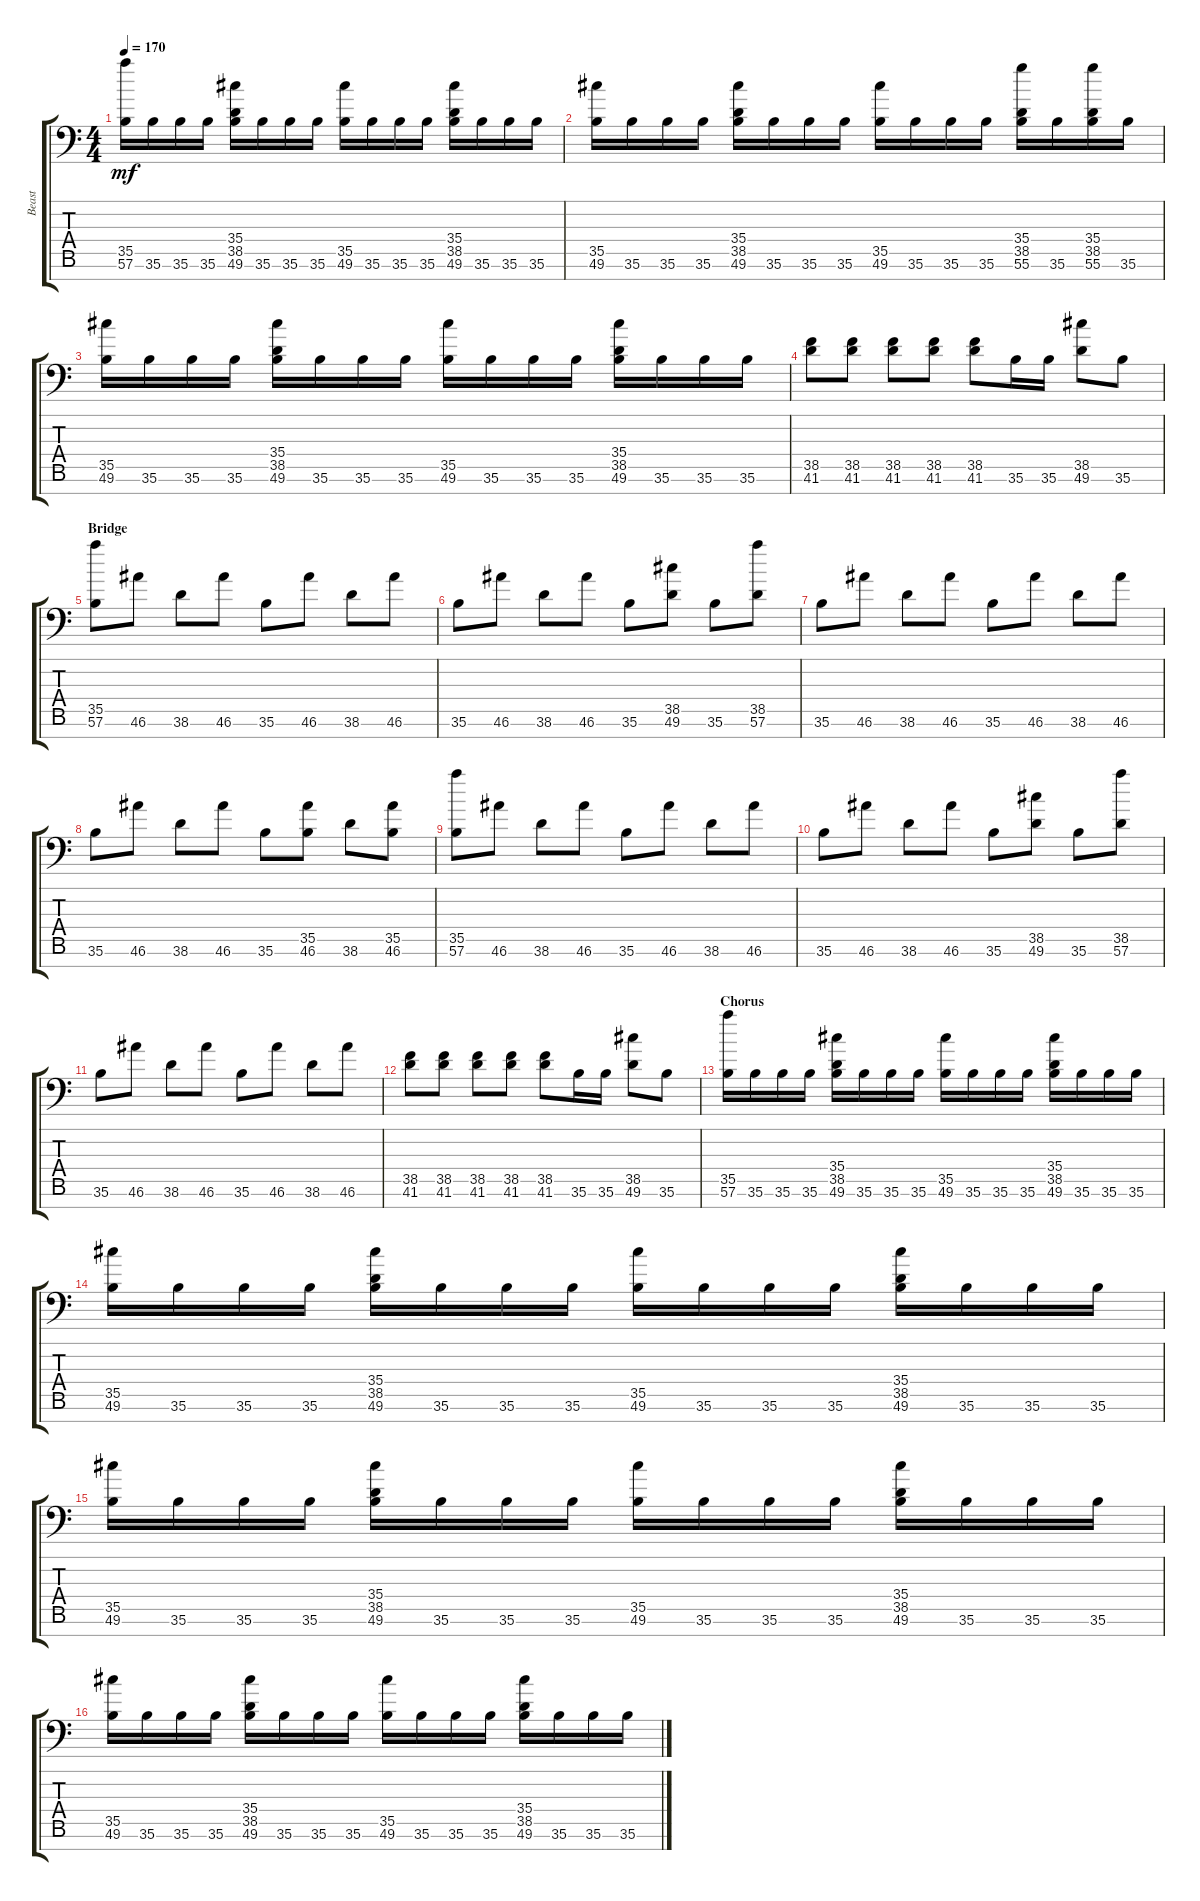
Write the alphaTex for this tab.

\track ("Beast" "Beast") {instrument acousticgrandpiano}
\staff {score tabs}
\tuning (C-1 C-1 C-1 C-1 C-1 C-1 C-1) {hide}
\ts (4 4)
\tempo 170
\clef f4
\ks c
(35.5 57.6).16{dy mf} 35.6.16 35.6.16 35.6.16 (35.4 38.5 49.6).16 35.6.16 35.6.16 35.6.16 (35.5 49.6).16 35.6.16 35.6.16 35.6.16 (35.4 38.5 49.6).16 35.6.16 35.6.16 35.6.16 |
(35.5 49.6).16 35.6.16 35.6.16 35.6.16 (35.4 38.5 49.6).16 35.6.16 35.6.16 35.6.16 (35.5 49.6).16 35.6.16 35.6.16 35.6.16 (35.4 38.5 55.6).16 35.6.16 (35.4 38.5 55.6).16 35.6.16 |
(35.5 49.6).16 35.6.16 35.6.16 35.6.16 (35.4 38.5 49.6).16 35.6.16 35.6.16 35.6.16 (35.5 49.6).16 35.6.16 35.6.16 35.6.16 (35.4 38.5 49.6).16 35.6.16 35.6.16 35.6.16 |
(38.5 41.6).8 (38.5 41.6).8 (38.5 41.6).8 (38.5 41.6).8 (38.5 41.6).8 35.6.16 35.6.16 (38.5 49.6).8 35.6.8 |
\section ("" "Bridge")
(35.5 57.6).8 46.6.8 38.6.8 46.6.8 35.6.8 46.6.8 38.6.8 46.6.8 |
35.6.8 46.6.8 38.6.8 46.6.8 35.6.8 (38.5 49.6).8 35.6.8 (38.5 57.6).8 |
35.6.8 46.6.8 38.6.8 46.6.8 35.6.8 46.6.8 38.6.8 46.6.8 |
35.6.8 46.6.8 38.6.8 46.6.8 35.6.8 (35.5 46.6).8 38.6.8 (35.5 46.6).8 |
(35.5 57.6).8 46.6.8 38.6.8 46.6.8 35.6.8 46.6.8 38.6.8 46.6.8 |
35.6.8 46.6.8 38.6.8 46.6.8 35.6.8 (38.5 49.6).8 35.6.8 (38.5 57.6).8 |
35.6.8 46.6.8 38.6.8 46.6.8 35.6.8 46.6.8 38.6.8 46.6.8 |
(38.5 41.6).8 (38.5 41.6).8 (38.5 41.6).8 (38.5 41.6).8 (38.5 41.6).8 35.6.16 35.6.16 (38.5 49.6).8 35.6.8 |
\section ("" "Chorus")
(35.5 57.6).16 35.6.16 35.6.16 35.6.16 (35.4 38.5 49.6).16 35.6.16 35.6.16 35.6.16 (35.5 49.6).16 35.6.16 35.6.16 35.6.16 (35.4 38.5 49.6).16 35.6.16 35.6.16 35.6.16 |
(35.5 49.6).16 35.6.16 35.6.16 35.6.16 (35.4 38.5 49.6).16 35.6.16 35.6.16 35.6.16 (35.5 49.6).16 35.6.16 35.6.16 35.6.16 (35.4 38.5 49.6).16 35.6.16 35.6.16 35.6.16 |
(35.5 49.6).16 35.6.16 35.6.16 35.6.16 (35.4 38.5 49.6).16 35.6.16 35.6.16 35.6.16 (35.5 49.6).16 35.6.16 35.6.16 35.6.16 (35.4 38.5 49.6).16 35.6.16 35.6.16 35.6.16 |
(35.5 49.6).16 35.6.16 35.6.16 35.6.16 (35.4 38.5 49.6).16 35.6.16 35.6.16 35.6.16 (35.5 49.6).16 35.6.16 35.6.16 35.6.16 (35.4 38.5 49.6).16 35.6.16 35.6.16 35.6.16
